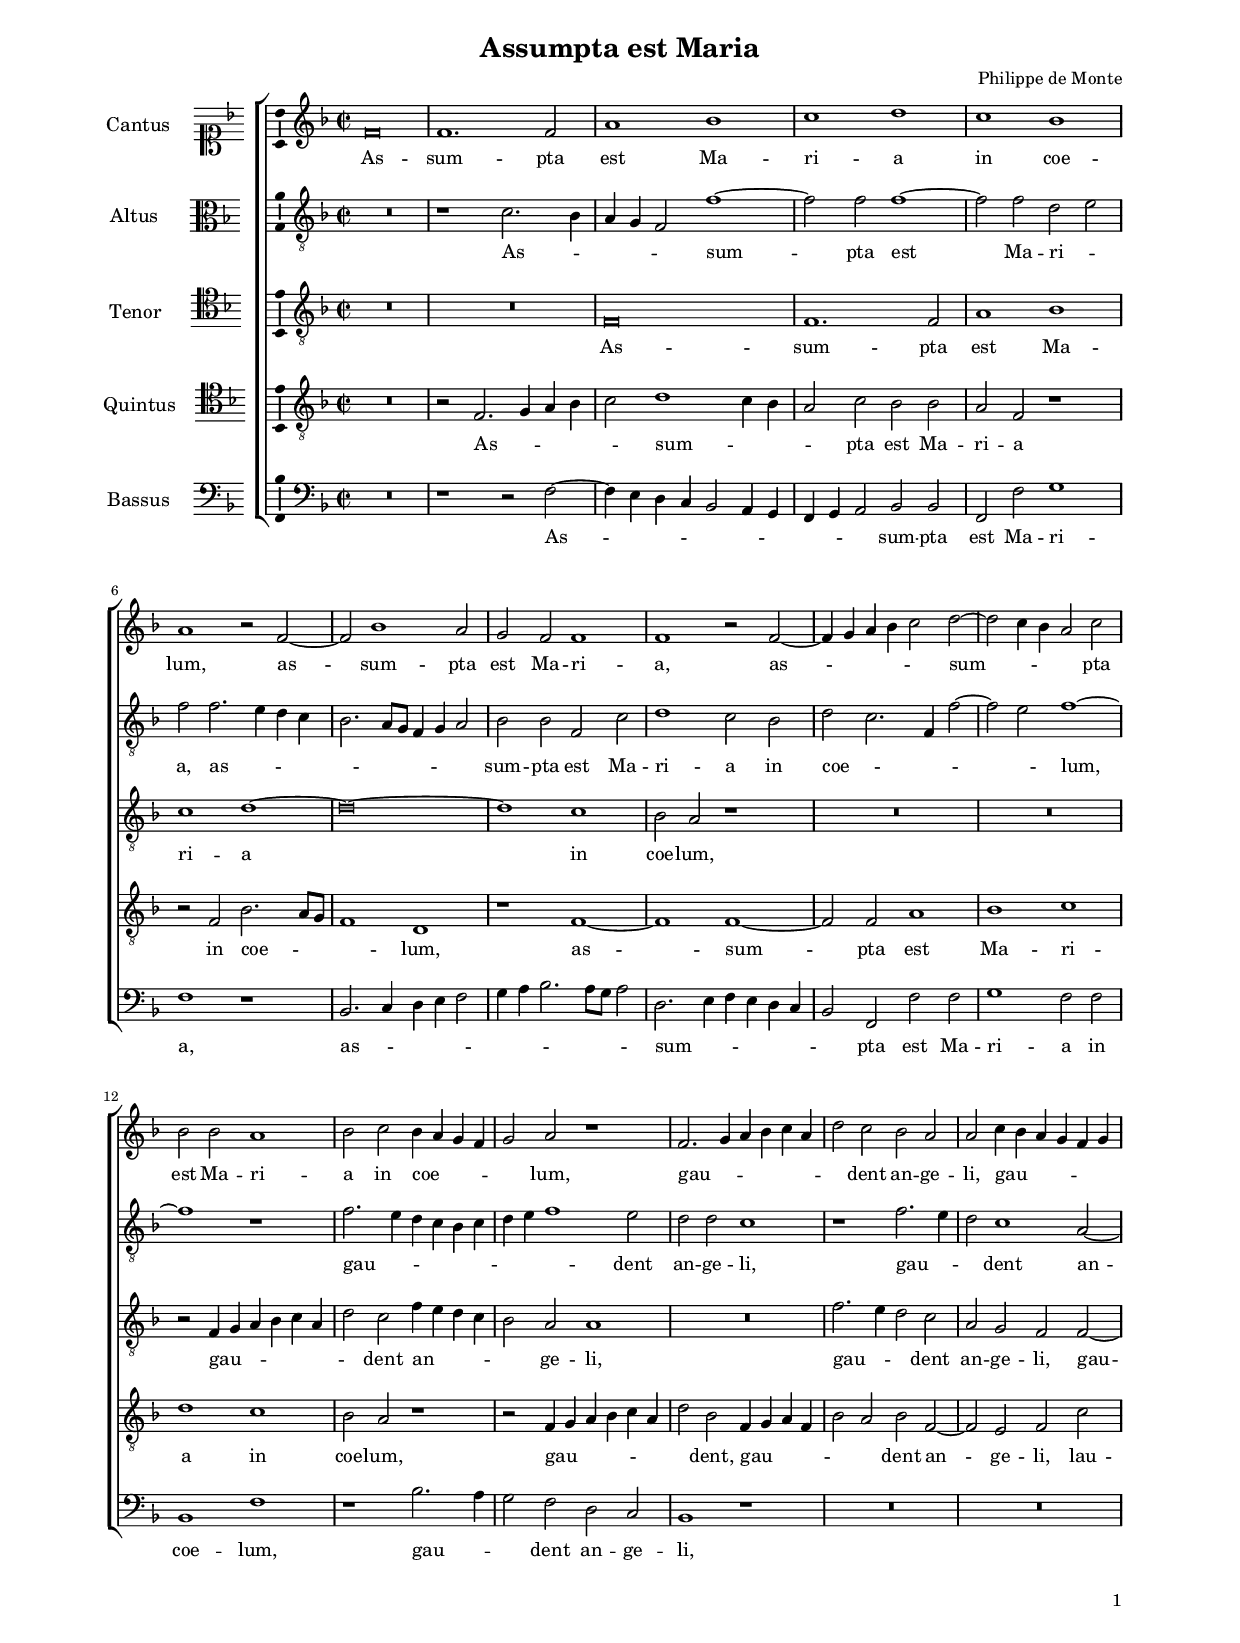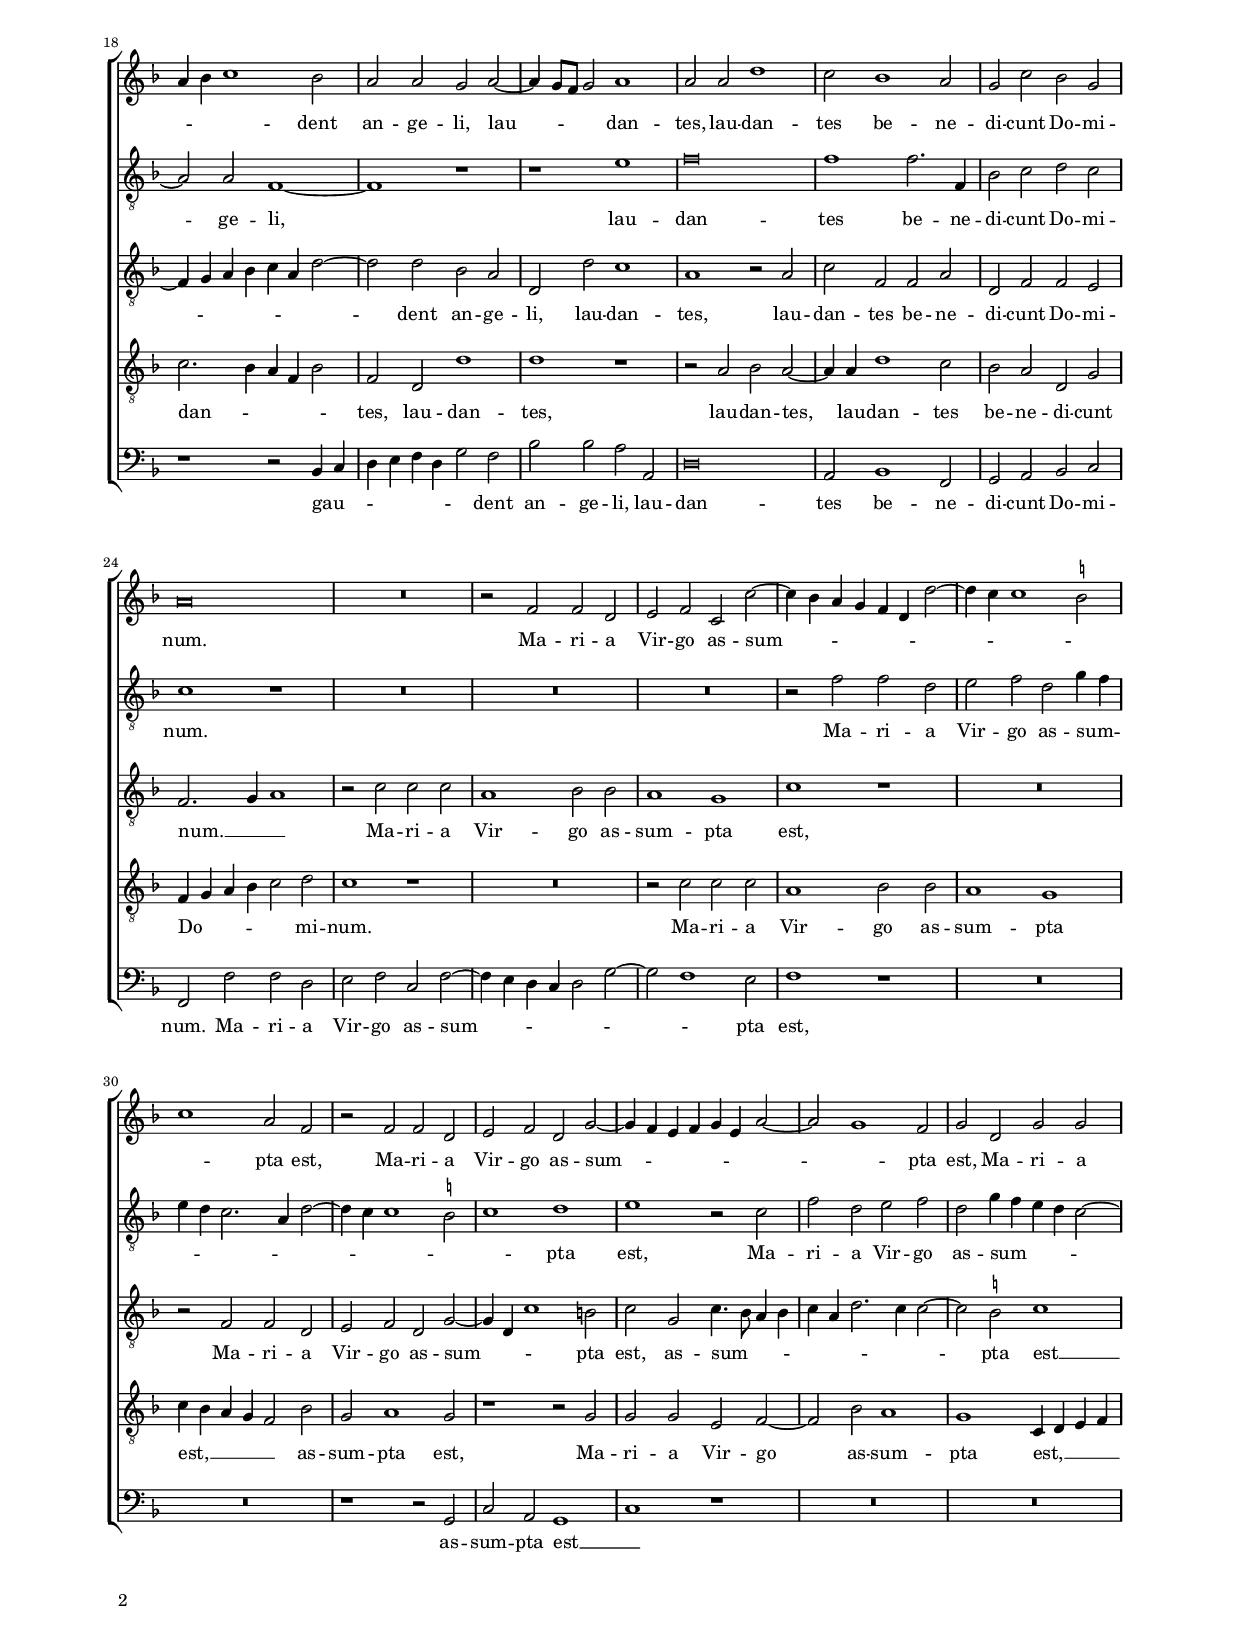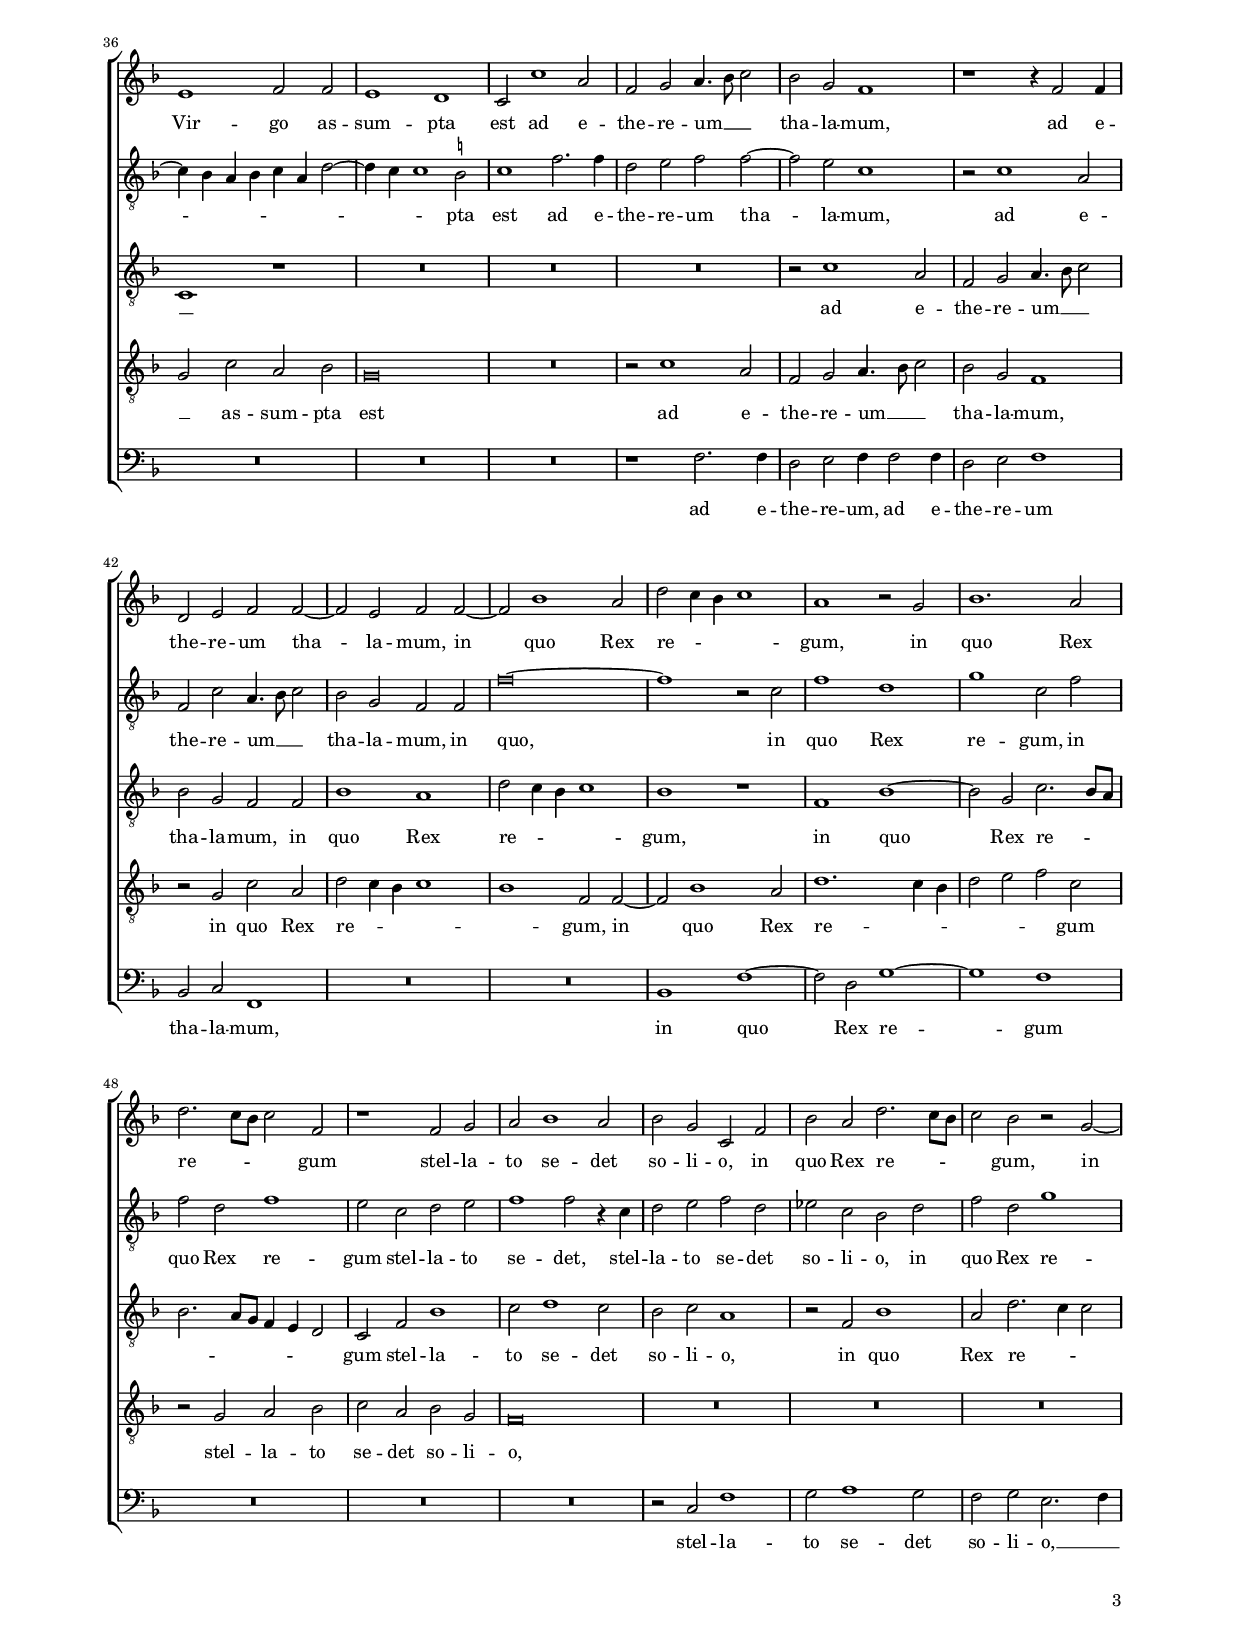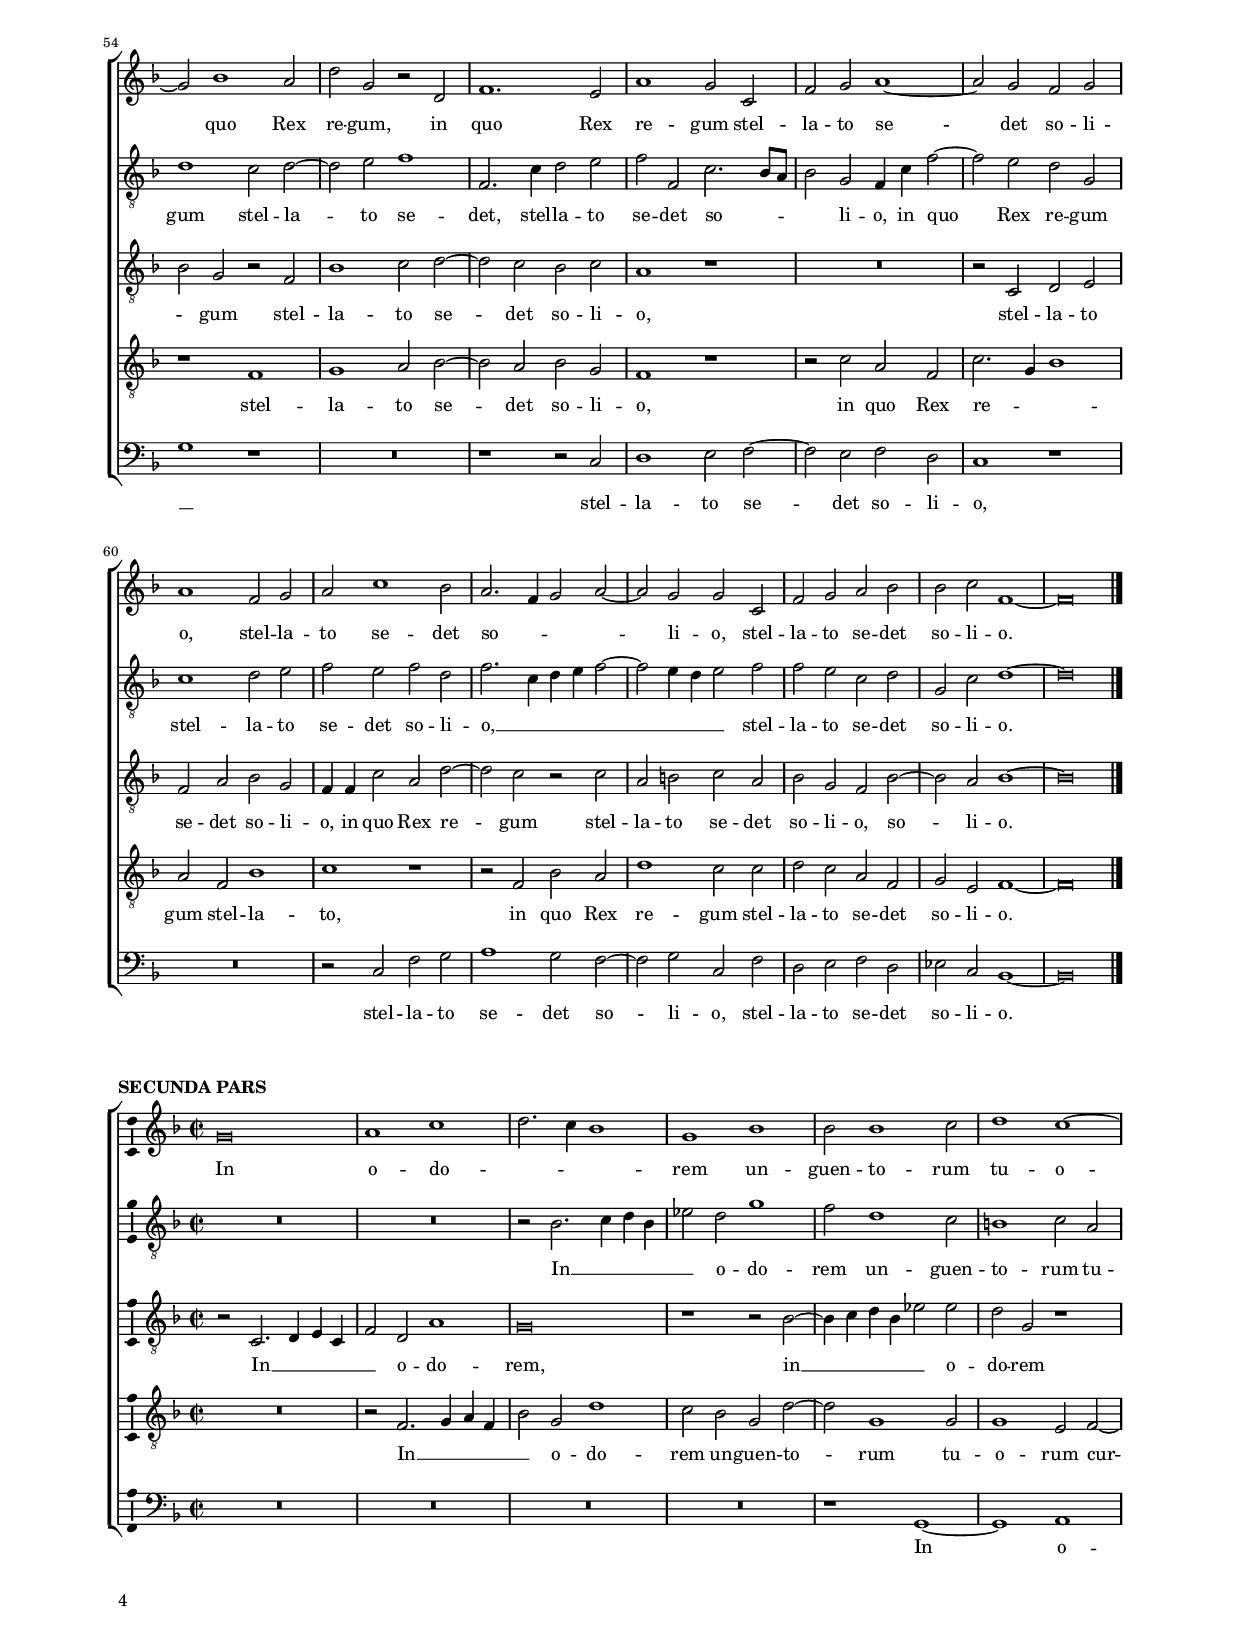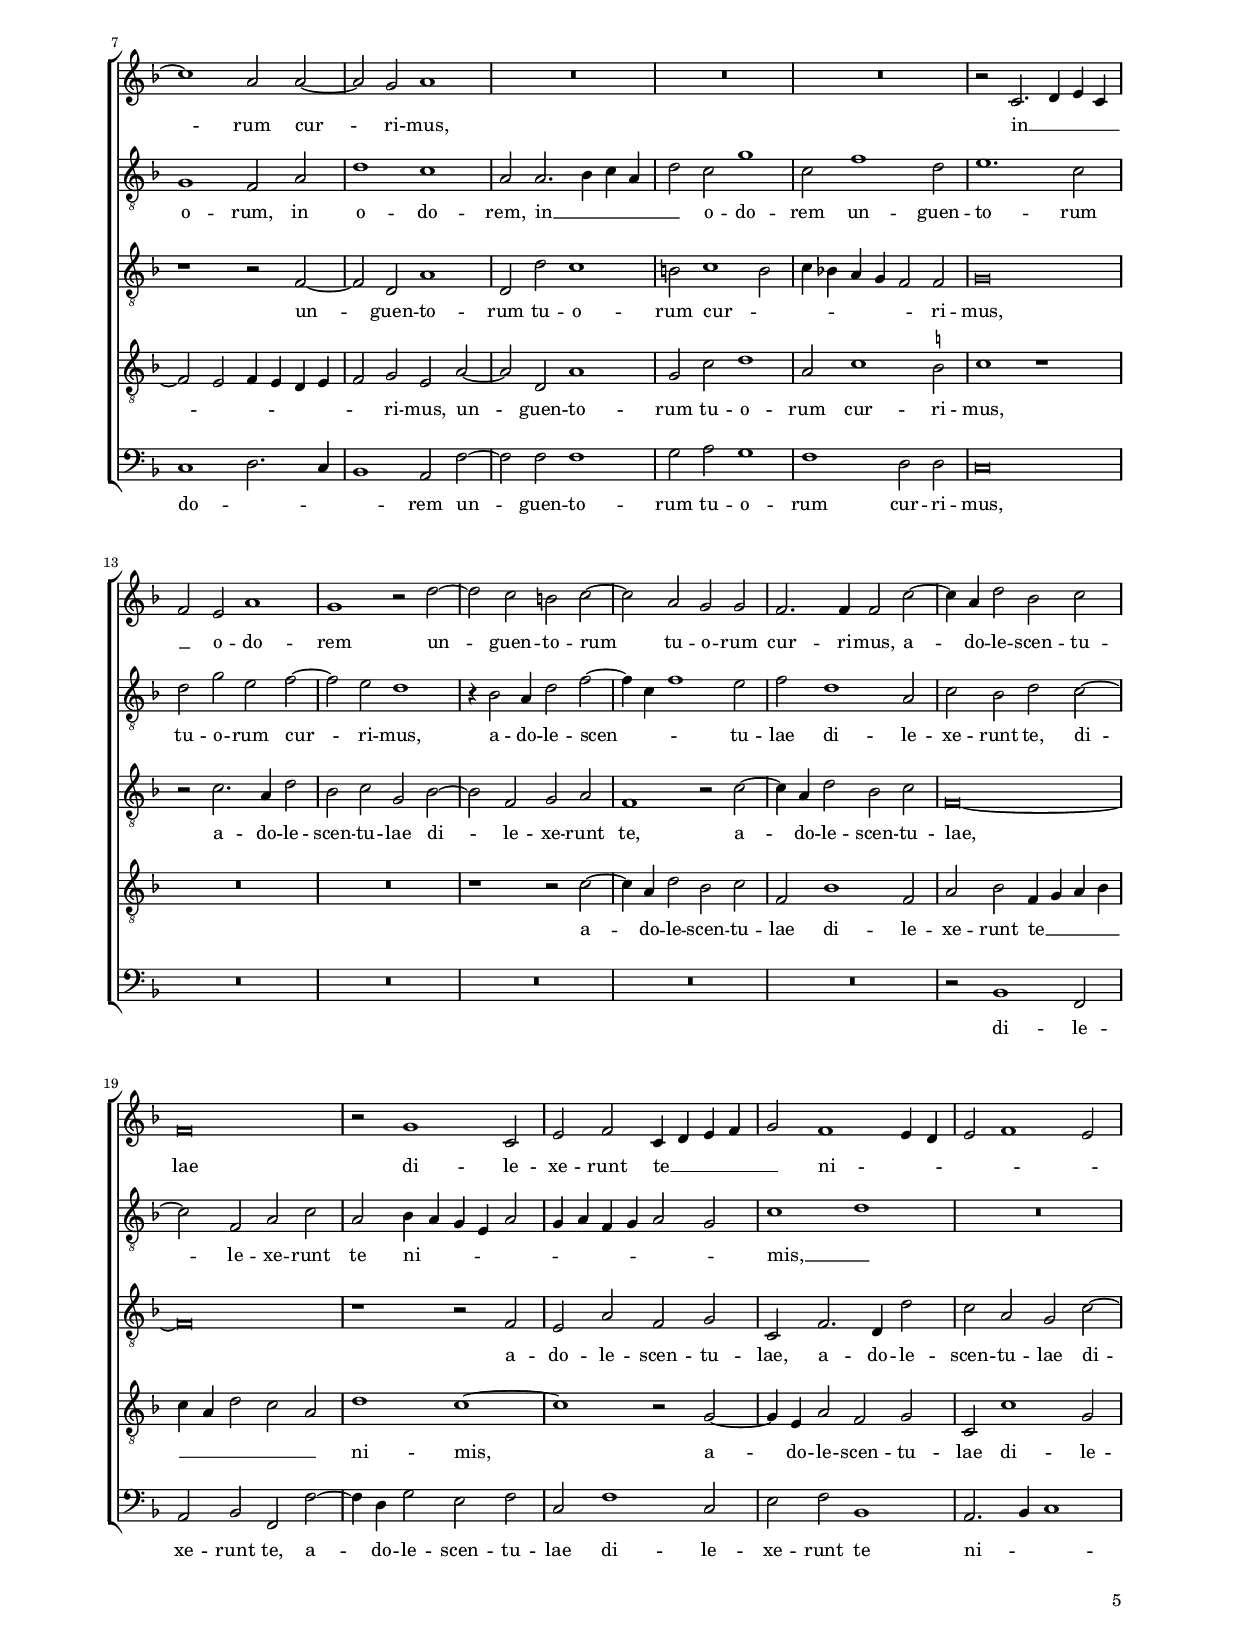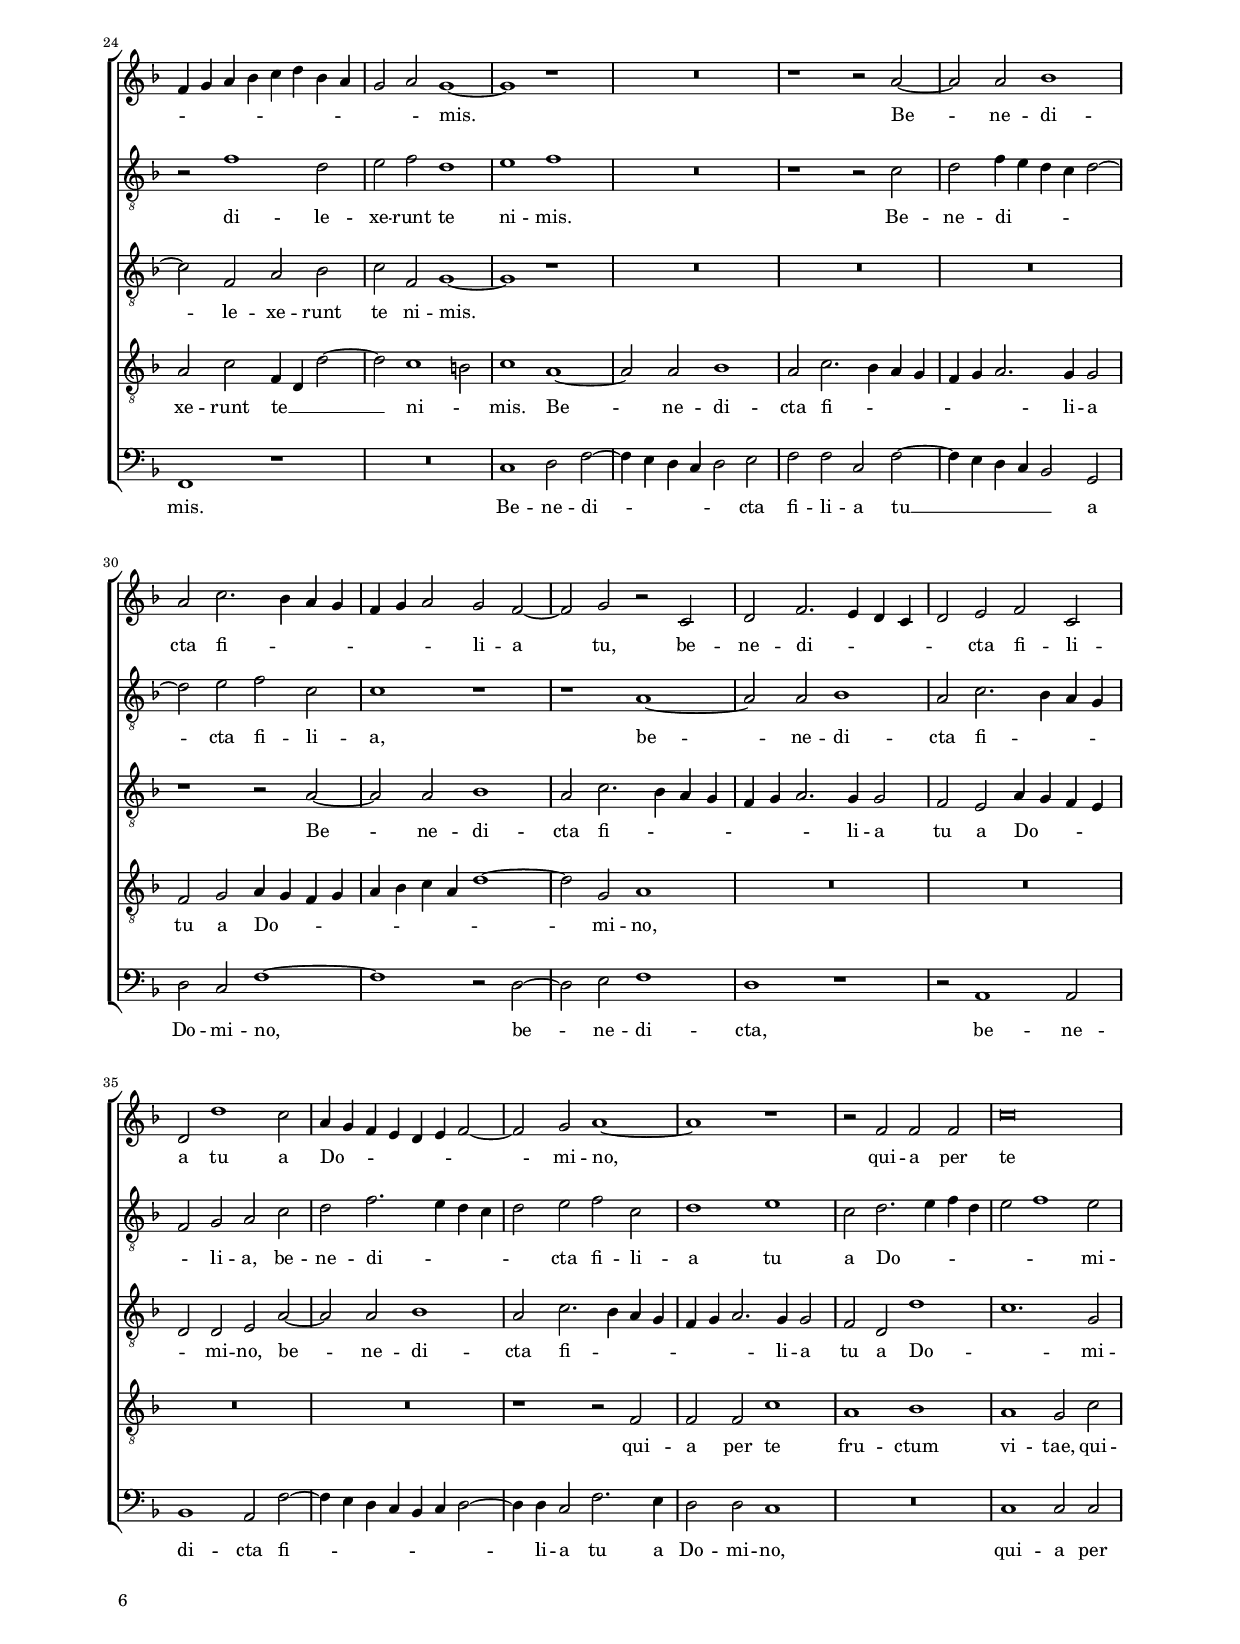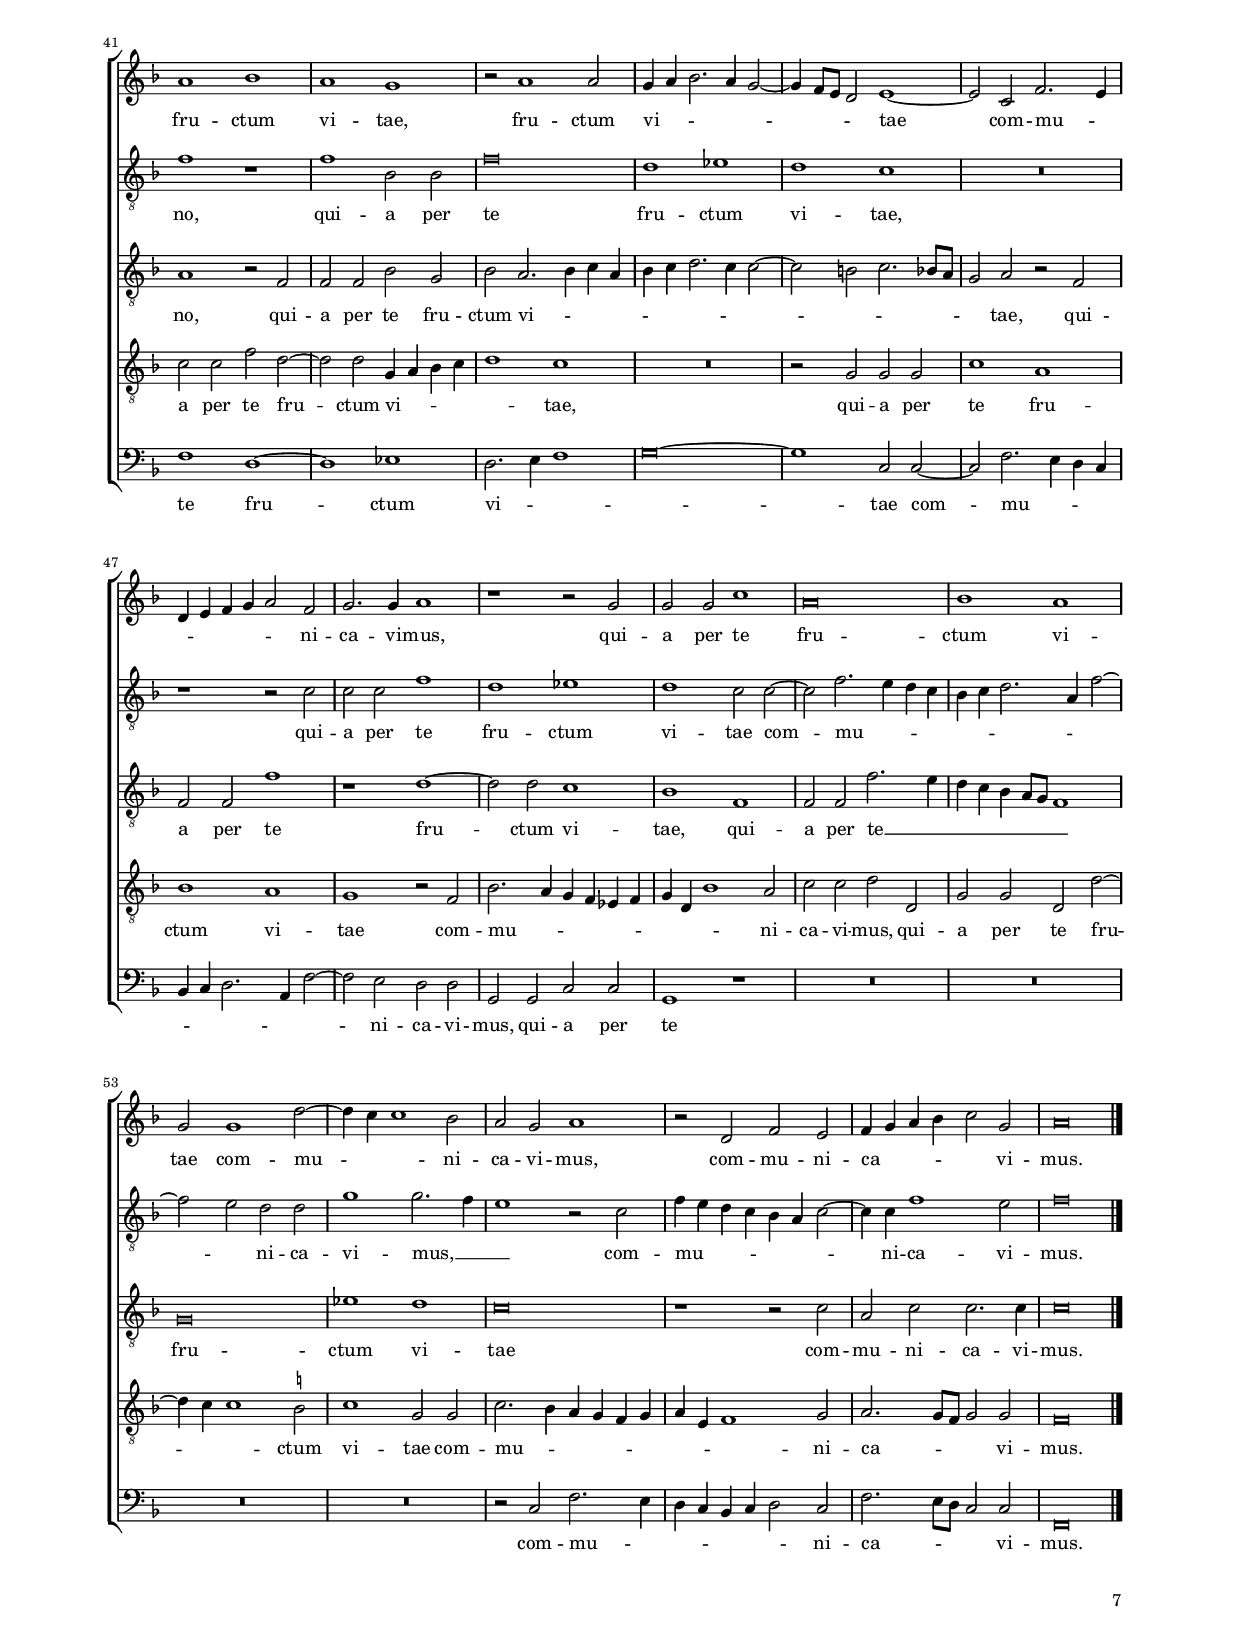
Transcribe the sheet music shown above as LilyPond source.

\header
{
  title="Assumpta est Maria"
  composer="Philippe de Monte"
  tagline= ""
}

\version "2.18.2"
\language deutsch
#(set-global-staff-size 15)
% #(set-default-paper-size "letter")
#(ly:set-option 'point-and-click #f)

	
	ficta = { \once \set suggestAccidentals = ##t }
	
	forget = #(define-music-function (parser location music) (ly:music?) #{
		\accidentalStyle forget
		$music
		\accidentalStyle default
		#})
	
	m = \melisma
	me = \melismaEnd


\paper
	{
	top-margin = 1.8 \cm
	bottom-margin = 1.2 \cm
	left-margin = 2 \cm
	right-margin = 2 \cm
	ragged-bottom = ##f
	ragged-last-bottom = ##f
	print-page-number = ##f
	score-system-spacing = #'((basic-distance . 16) (minimum-distance . 14) (padding . 5) (strechability . 150))
	system-system-spacing = #'((basic-distance . 16) (minimum-distance . 14) (padding . 5) (strechability . 150))
        oddFooterMarkup=\markup   \fill-line { "" \fromproperty #'page:page-number-string }
        evenFooterMarkup=\markup  \fill-line { \fromproperty #'page:page-number-string "" }
        last-bottom-spacing = #'((basic-distance . 12) (minimum-distance . 7) (padding . 4))
	systems-per-page = 3
	page-count = 7
%	min-systems-per-page = 3
	}

global = {
	\key f \major
	\time 2/2 \set Score.measureLength = #(ly:make-moment 2/1)
    \set Score.tempoHideNote = ##t
    \tempo 2 = 90
    \skip 1*2*66 \bar "|."   
	}
	

incipitcantus = \markup { \score {
	{
	\set Staff.instrumentName = \markup { \fontsize #1 "Cantus" }
	\key f \major
	\clef soprano
	s4 \bar ""
	}
	\layout  {
	raggedright = ##t
	indent = 1.8 \cm
	line-width = 2.5 \cm
	\context { \Staff \remove Time_signature_engraver }
	\override Staff.Clef.Y-extent = #'(0 . 0)
	}} \hspace #1 }
      
      
incipitaltus = \markup { \score {
	{
	\set Staff.instrumentName = \markup { \fontsize #1 "Altus" }
	\key f \major
	\clef alto
	s4 \bar ""
	}
	\layout  {
	raggedright = ##t
	indent = 1.8 \cm
	line-width = 2.5 \cm
	\context { \Staff \remove Time_signature_engraver }
	\override Staff.Clef.Y-extent = #'(0 . 0)
	}} \hspace #1 }


incipittenor = \markup { \score {
	{
	\set Staff.instrumentName = \markup { \fontsize #1 "Tenor" }
	\key f \major
	\clef tenor
	s4 \bar ""
	}
	\layout  {
	raggedright = ##t
	indent = 1.8 \cm
	line-width = 2.5 \cm
	\context { \Staff \remove Time_signature_engraver }
	\override Staff.Clef.Y-extent = #'(0 . 0)
	}} \hspace #1 }
      
      
incipitquintus = \markup { \score {
	{
	\set Staff.instrumentName = \markup { \fontsize #1 "Quintus" }
	\key f \major
	\clef tenor
	s4 \bar ""
	}
	\layout  {
	raggedright = ##t
	indent = 1.8 \cm
	line-width = 2.5 \cm
	\context { \Staff \remove Time_signature_engraver }
	\override Staff.Clef.Y-extent = #'(0 . 0)
	}} \hspace #1 }
      
      
incipitbassus = \markup { \score {
	{
	\set Staff.instrumentName = \markup { \fontsize #1 "Bassus" }
	\key f \major
	\clef bass
	s4 \bar ""
	}
	\layout  {
	raggedright = ##t
	indent = 1.8 \cm
	line-width = 2.5 \cm
	\context { \Staff \remove Time_signature_engraver }
	\override Staff.Clef.Y-extent = #'(0 . 0)
	}} \hspace #1 }


cantus =  \relative c''
	{
	f,\breve
	f1. f2
	a1 b
	c1 d
%5
	c1 b |
	a1 r2 f~
	f2 b1 a2
	g2 f f1
	f1 r2 f~
%10
	f4 g a b c2 d~ |
	d2 c4 b a2 c
	b2 b a1
	b2 c b4 a g f
	g2 a r1
%15
	f2. g4 a b c a |
	d2 c b a
	a2 c4 b a g f g
	a4 b c1 b2
	a2 a g a~
%20
	a4 g8 f g2 a1 |
	a2 a d1
	c2 b1 a2
	g2 c b g
	a\breve
%25
	R\breve |
	r2 f f d
	e2 f c c'~
	c4 b a g f d d'2~
	d4 c c1 \ficta h2
%30
	c1 a2 f |
	r2 f f d
	e2 f d g~
	g4 f e f g e a2~
	a2 g1 f2
%35
	g2 d g g |
	e1 f2 f
	e1 d
	c2 c'1 a2
	f2 g a4. b8 c2
%40
	b2 g f1 |
	r1 r4 f2 f4
	d2 e f f~
	f2 e f f~
	f2 b1 a2
%45
	d2 c4 b c1 |
	a1 r2 g
	b1. a2
	d2. c8 b c2 f,
	r1 f2 g
%50
	a b1 a2 |
    b g c,2 f
    b2 a d2. c8 b
    c2 b r2 g~
    g2 b1 a2
%55
	d2 g, r2 d
    f1. e2
    a1 g2 c,
    f2 g a1~ 
    a2 g2 f2 g
%60
	a1 f2 g |
    a2 c1 b2
    a2. f4 g2 a~
    a2 g g c,
    f2 g a2 b
%65
	b2 c f,1~
    f\breve |
	}


altus =  \relative c'
    {
	R\breve
	r1 c2. b4
	a4 g f2 f'1~
	f2 f f1~
%5
	f2 f d e |
	f2 f2. e4 d c
	b2. a8 g f4 g a2
	b2 b f c'
	d1 c2 b
%10
	d2 c2. f,4 f'2~ |
	f2 e f1~
	f1 r
	f2. e4 d c b c
	d4 e f1 e2
%15
	d2 d c1 |
	r1 f2. e4
	d2 c1 a2~
	a2 a f1~
	f1 r
%20
	r1 e' |
	f\breve
	f1 f2. f,4
	b2 c d c
	c1 r
%25
	R\breve |
	R\breve
	R\breve
	r2 f f d
	e2 f d g4 f
%30
	e4 d c2. a4 d2~ |
	d4 c c1 \ficta h2
	c1 d
	e1 r2 c
	f2 d e f
%35
	d2 g4 f e d c2~ |
	c4 b a b c a d2~
	d4 c c1 \ficta h2
	c1 f2. f4
	d2 e f f~
%40
	f2 e c1 |
	r2 c1 a2
	f2 c' a4. b8 c2
	b2 g f f
	f'\breve~
%45
	f1 r2 c |
	f1 d
	g1 c,2 f
	f2 d f1
	e2 c d e
%50
	f1 f2 r4 c |
	d2 e f d
	es2 c b d
	f2 d g1
	d1 c2 d~
%55
	d2 e f1 |
	f,2. c'4 d2 e
	f2 f, c'2. b8 a
	b2 g f4 c' f2~
	f2 e d g,
%60
	c1 d2 e |
	f2 e f d
	f2. c4 d e f2~
	f2 e4 d e2 f
	f2 e c d
%65
	g,2 c d1~
	d\breve |
	}


tenor =  \relative c'
	{
	R\breve
	R\breve
	f,\breve
	f1. f2
%5
	a1 b |
	c1 d~
	d\breve~
	d1 c
	b2 a r1
%10
	R\breve |
	R\breve
	r2 f4 g a b c a
	d2 c f4 e d c
	b2 a a1
%15
	R\breve |
	f'2. e4 d2 c
	a2 g f f~
	f4 g a b c a d2~
	d2 d b a
%20
	d,2 d' c1 |
	a1 r2 a
	c2 f, f a
	d,2 f f e
	f2. g4 a1
%25
	r2 c c c |
	a1 b2 b
	a1 g
	c1 r
	R\breve
%30
	r2 f, f d |
	e2 f d g~
	g4 d c'1 h2
	c2 g c4. b8 a4 b 
	c4 a d2. c4 c2~
%35
	c2 \ficta h c1 |
	c,1 r
	R\breve
	R\breve
	R\breve
%40
	r2 c'1 a2 |
	f2 g a4. b8 c2
	b2 g f f
	b1 a
	d2 c4 b c1
%45
	b1 r |
	f1 b~
	b2 g c2. b8 a
	b2. a8 g f4 e d2
	c2 f b1
%50
	c2 d1 c2 |
	b2 c a1
    r2 f b1
    a2 d2. c4 c2
    b2 g r f
%55
    b1 c2 d~ |
    d2 c b c
    a1 r    
	R\breve
	r2 c, d e
%60
	f2 a b g |
	f4 f c'2 a d~ |
	d2 c r c
	a2 h c a
	b g f b~
%65
	b2 a b1~
	b\breve |
	}


quintus  =  \relative c'
	{
	R\breve
	r2 f,2. g4 a b
	c2 d1 c4 b
	a2 c b b
%5
	a2 f r1 |
	r2 f b2. a8 g
	f1 d
	r1 f~
	f1 f~
%10
	f2 f a1 |
	b1 c
	d1 c
	b2 a r1
	r2 f4 g a b c a
%15
	d2 b f4 g a f |
	b2 a b f~
	f2 e f c'
	c2. b4 a f b2
	f2 d d'1
%20
	d1 r |
	r2 a b a~
	a4 a d1 c2
	b2 a d, g
	f4 g a b c2 d
%25
	c1 r |
	R\breve
	r2 c c c
	a1 b2 b
	a1 g
%30
	c4 b a g f2 b |
	g2 a1 g2
	r1 r2 g
	g2 g e f~
	f2 b a1
%35
	g1 c,4 d e f |
	g2 c a b
	g\breve
	R\breve
	r2 c1 a2
%40
	f2 g a4. b8 c2 |
	b2 g f1
	r2 g c a
	d2 c4 b c1
	b1 f2 f~
%45
	f2 b1 a2 |
	d1. c4 b
	d2 e f c
	r2 g a b
	c2 a b g
%50
	f\breve |
	R\breve
	R\breve
	R\breve
	r1 f
%55
	g1 a2 b~ |
	b2 a b g
	f1 r
	r2 c' a f
	c'2. g4 b1
%60
	a2 f b1 |
	c1 r
	r2 f, b a
	d1 c2 c
	d2 c a f
%65
	g2 e f1~ |
	f\breve |
	}


bassus  =  \relative c
	{
	R\breve
	r1 r2 f~
	f4 e d c b2 a4 g
	f4 g a2 b b
%5
	f2 f' g1 |
	f1 r
	b,2. c4 d e f2
	g4 a b2. a8 g a2
	d,2. e4 f e d c
%10
	b2 f f' f |
	g1 f2 f
	b,1 f'
	r1 b2. a4
	g2 f d c
%15
	b1 r |
	R\breve
	R\breve
	r1 r2 b4 c
	d4 e f d g2 f
%20
	b2 b a a, |
	d\breve
	a2 b1 f2
	g2 a b c
	f,2 f' f d
%25
	e2 f c f~ |
	f4 e d c d2 g~
	g2 f1 e2
	f1 r
	R\breve
%30
	R\breve |
	r1 r2 g,
	c2 a g1
	c1 r
	R\breve
%35
	R\breve |
	R\breve
	R\breve
	R\breve
	r1 f2. f4
%40
	d2 e f4 f2 f4 |
	d2 e f1
	b,2 c f,1
	R\breve
	R\breve
%45
	b1 f'~ |
	f2 d g1~
	g1 f
	R\breve
	R\breve
%50
	R\breve |
	r2 c f1
	g2 a1 g2
	f2 g e2. f4
	g1 r
%55
	R\breve |
	r1 r2 c,
	d1 e2 f~
	f2 e f d
	c1 r
%60
	R\breve |
	r2 c f g
	a1 g2 f~
	f2 g c, f
	d2 e f d
%65
	es2 c b1~ |
	b\breve |
	}


lyricscantus = \lyricmode {
	As -- sum -- pta est Ma -- ri -- a in coe -- lum,
    as -- sum -- pta est Ma -- ri -- a,
    as -- _ _ _ _ sum -- _ _ _ pta est Ma -- ri -- a in coe -- _ _ _ _ lum,
    gau -- _ _ _ _ _ _ dent an -- ge -- li,
    gau -- _ _ _ _ _ _ _ _ dent an -- ge -- li,
    lau -- _ _ _ dan -- tes,
    lau -- dan -- tes be -- ne -- di -- cunt Do -- mi -- num.
    Ma -- ri -- a Vir -- go as -- sum -- _ _ _ _ _ _ _ _ _ _ pta est,
    Ma -- ri -- a Vir -- go as -- sum -- _ _ _ _ _ _ _ pta est,
    Ma -- ri -- a Vir -- go as -- sum -- pta est
    ad e -- the -- re -- um __ _ _ tha -- la -- mum,
    ad e -- the -- re -- um tha -- la -- mum,
    in quo Rex re -- _ _ _ gum,
    in quo Rex re -- _ _ _ gum
    stel -- la -- to se -- det so -- li -- o,
    in quo Rex re -- _ _ _ gum,
    in quo Rex re -- gum,
    in quo Rex re -- gum
    stel -- la -- to se -- det so -- li -- o,
    stel -- la -- to se -- det so -- _ _ _ li -- o,
    stel -- la -- to se -- det so -- li -- o.
	}


lyricsaltus = \lyricmode {
	As -- _ _ _ _ sum -- pta est Ma -- ri -- _ a,
    as -- _ _ _ _ _ _ _ _ _ sum -- pta est Ma -- ri -- a in coe -- _ _ _ _ lum,
    gau -- _ _ _ _ _ _ _ _ dent an -- ge -- li,
    gau -- _ _ dent an -- ge -- li,
    lau -- dan -- tes be -- ne -- di -- cunt Do -- mi -- num.
    Ma -- ri -- a Vir -- go as -- sum -- _ _ _ _ _ _ _ _ _ _ pta est,
    Ma -- ri -- a Vir -- go as -- sum -- _ _ _ _ _ _ _ _ _ _ _ _ pta est
    ad e -- the -- re -- um tha -- la -- mum,
    ad e -- the -- re -- um __ _ _ tha -- la -- mum,
    in quo,
    in quo Rex re -- gum,
    in quo Rex re -- gum
    stel -- la -- to se -- det,
    stel -- la -- to se -- det so -- li -- o,
    in quo Rex re -- gum
    stel -- la -- to se -- det,
    stel -- la -- to se -- det so -- _ _ _ li -- o,
    in quo Rex re -- gum
    stel -- la -- to se -- det so -- li -- o, __ _ _ _ _ _ _ _
    stel -- la -- to se -- det so -- li -- o.
	}


lyricstenor = \lyricmode {
	As -- sum -- pta est Ma -- ri -- a in coe -- lum,
    gau -- _ _ _ _ _ _ dent an -- _ _ _ _ ge -- li,
    gau -- _ _ dent an -- ge -- li,
    gau -- _ _ _ _ _ _ dent an -- ge -- li,
    lau -- dan -- tes,
    lau -- dan -- tes be -- ne -- di -- cunt Do -- mi -- num. __ _ _
    Ma -- ri -- a Vir -- go as -- sum -- pta est,
    Ma -- ri -- a Vir -- go as -- sum -- _ _ pta est,
    as -- sum -- _ _ _ _ _ _ _ _ pta est __ _
    ad e -- the -- re -- um __ _ _ tha -- la -- mum,
    in quo Rex re -- _ _ _ gum,
    in quo Rex re -- _ _ _ _ _ _ _ _ gum
    stel -- la -- to se -- det so -- li -- o,
    in quo Rex re -- _ _ _ gum
    stel -- la -- to se -- det so -- li -- o,
    stel -- la -- to se -- det so -- li -- o,
    in quo Rex re -- gum
    stel -- la -- to se -- det so -- li -- o,
    so -- li -- o.
	}


lyricsquintus = \lyricmode {
	As -- _ _ _ _ sum -- _ _ _ pta est Ma -- ri -- a in coe -- _ _ _ lum,
    as -- sum -- pta est Ma -- ri -- a in coe -- lum,
    gau -- _ _ _ _ _ _ dent,
    gau -- _ _ _ _ _ dent an -- ge -- li,
    lau -- dan -- _ _ _ _ tes,
    lau -- dan -- tes,
    lau -- dan -- tes,
    lau -- dan -- tes be -- ne -- di -- cunt Do -- _ _ _ _ mi -- num.
    Ma -- ri -- a Vir -- go as -- sum -- pta est, __ _ _ _ _
    as -- sum -- pta est,
    Ma -- ri -- a Vir -- go as -- sum -- pta est, __ _ _ _ _
    as -- sum -- pta est
    ad e -- the -- re -- um __ _ _ tha -- la -- mum,
    in quo Rex re -- _ _ _ _ gum,
    in quo Rex re -- _ _ _ _ _ gum
    stel -- la -- to se -- det so -- li -- o,
    stel -- la -- to se -- det so -- li -- o,
    in quo Rex re -- _ _ gum
    stel -- la -- to,
    in quo Rex re -- gum
    stel -- la -- to se -- det so -- li -- o.
	}


lyricsbassus = \lyricmode {
	As -- _ _ _ _ _ _ _ _ _ sum -- pta est Ma -- ri -- a,
    as -- _ _ _ _ _ _ _ _ _ _ sum -- _ _ _ _ _ _ pta est Ma -- ri -- a in coe -- lum,
    gau -- _ _ dent an -- ge -- li,
    gau -- _ _ _ _ _ _ dent an -- ge -- li,
    lau -- dan -- tes be -- ne -- di -- cunt Do -- mi -- num.
    Ma -- ri -- a Vir -- go as -- sum -- _ _ _ _ _ _ pta est,
    as -- sum -- pta est __ _
    ad e -- the -- re -- um,
    ad e -- the -- re -- um tha -- la -- mum,
    in quo Rex re -- gum
    stel -- la -- to se -- det so -- li -- o, __ _ _
    stel -- la -- to se -- det so -- li -- o,
    stel -- la -- to se -- det so -- li -- o,
    stel -- la -- to se -- det so -- li -- o.
	}


\score
{  
	% \transpose {
	\new ChoirStaff \with { \override StaffGrouper.staff-staff-spacing.basic-distance = #12 }
	<<

	\new Staff << \global
	\new Voice="v1" {
		\set Staff.instrumentName=\incipitcantus
		\set Staff.midiInstrument = "reed organ"
		\clef violin
		\cantus }
	\new Lyrics \lyricsto "v1" {\lyricscantus }
	>>


	\new Staff << \global
	\new Voice="v2" {
		\set Staff.instrumentName=\incipitaltus
		\set Staff.midiInstrument = "reed organ"
                \clef "G_8"
		\altus}
	\new Lyrics \lyricsto "v2" {\lyricsaltus }
	>>


	\new Staff << \global
	\new Voice="v3" {
		\set Staff.instrumentName=\incipittenor
		\set Staff.midiInstrument = "reed organ"
        \clef "G_8"
		\tenor }
	\new Lyrics \lyricsto "v3" {\lyricstenor }
	>>


	\new Staff << \global
	\new Voice="v5" {
		\set Staff.instrumentName=\incipitquintus
		\set Staff.midiInstrument = "reed organ"
        \clef "G_8"
		\quintus}
	\new Lyrics \lyricsto "v5" {\lyricsquintus }
	>>


	\new Staff << \global
	\new Voice="v4" {
		\set Staff.instrumentName=\incipitbassus
		\set Staff.midiInstrument = "reed organ"
		\clef bass
		\bassus }
	\new Lyrics \lyricsto "v4" {\lyricsbassus}
	>>

	>>
	% } % transpose

	\layout
	{
	indent = 2.5 \cm
	\context { \Staff \override TimeSignature.break-visibility = #end-of-line-invisible }
	\context { \Lyrics \override VerticalAxisGroup.nonstaff-relatedstaff-spacing.padding = #1.4 }
%	\context { \Lyrics \override LyricText.font-size = #1 }
	\context { \Staff \consists "Ambitus_engraver" }
	\context { \Score \override BarNumber.padding = #2 }
	\context { \Voice \override NoteHead.style = #'baroque }
	}


\midi
	{
	}

}

%%%%%%%%%%%%%%%%%%%%  SECUNDA PARS %%%%%%%%%%%%%%%%%%%%


global = {
	\key f \major
	\time 2/2 \set Score.measureLength = #(ly:make-moment 2/1)
        \set Score.tempoHideNote = ##t
        \tempo 2 = 90
        \skip 1*2*58 \bar "|."
	}


cantus =  \relative c''
	{
    g\breve
	a1 c
	d2. c4 b1
	g1 b
%5
	b2 b1 c2 |
	d1 c~
	c1 a2 a~
	a2 g a1
	R\breve
%10
	R\breve |
	R\breve
	r2 c,2. d4 e c
	f2 e a1
	g1 r2 d'~
%15
	d2 c h c~ |
	c2 a g g
	f2. f4 f2 c'2~
	c4 a d2 b c
	f,\breve
%20
	r2 g1 c,2 |
	e2 f c4 d e f
	g2 f1 e4 d
	e2 f1 e2
	f4 g a b c d b a
%25
	g2 a g1~ |
	g1 r
	R\breve
	r1 r2 a~
	a2 a b1
%30
	a2 c2. b4 a g |
	f4 g a2 g f~
	f2 g r c,
	d2 f2. e4 d c
	d2 e f c
%35
	d2 d'1 c2 |
	a4 g f e d e f2~
	f2 g a1~
	a1 r
	r2 f f f
%40
	c'\breve |
	a1 b
	a1 g
	r2 a1 a2
	g4 a b2. a4 g2~
%45
	g4 f8 e d2 e1~ |
	e2 c f2. e4
	d4 e f g a2 f
	g2. g4 a1
	r1 r2 g
%50
	g2 g c1 |
	a\breve
	b1 a
	g2 g1 d'2~
	d4 c c1 b2
%55
	a2 g a1 |
	r2 d, f e
	f4 g a b c2 g
	a\breve |
	}


altus =  \relative c'
    {
	R\breve
	R\breve
	r2 b2. c4 d b
	es2 d g1
%5
	f2 d1 c2 |
	h1 c2 a
	g1 f2 a
	d1 c
	a2 a2. b4 c a
%10
	d2 c g'1 |
	c,2 f1 d2
	e1. c2
	d2 g e f~
	f2 e d1
%15
	r4 b2 a4 d2 f~ |
	f4 c f1 e2
	f2 d1 a2
	c2 b d c~
	c2 f, a c
%20
	a2 b4 a g e a2 |
	g4 a f g a2 g
	c1 d
	R\breve
	r2 f1 d2
%25
	e2 f d1 |
	e1 f
	R\breve
	r1 r2 c
	d2 f4 e d c d2~
%30
	d2 e f c |
	c1 r
	r1 a~
	a2 a b1
	a2 c2. b4 a g
%35
	f2 g a c |
	d2 f2. e4 d c
	d2 e f c
	d1 e
	c2 d2. e4 f d
%40
	e2 f1 e2 |
	f1 r
	f1 b,2 b
	f'\breve
	d1 es
%45
	d1 c |
	R\breve
	r1 r2 c
	c2 c f1
	d1 es
%50
	d1 c2 c~ |
	c2 f2. e4 d c
	b4 c d2. a4 f'2~
	f2 e d d
	g1 g2. f4
%55
	e1 r2 c |
	f4 e d c b a c2~
	c4 c f1 e2
	f\breve |
	}


tenor =  \relative c'
	{
	r2 c,2. d4 e c
	f2 d a'1
	g\breve
	r1 r2 b~
%5
	b4 c d b es2 es |
	d2 g, r1
	r1 r2 f~
	f2 d a'1
	d,2 d' c1
%10
	h2 c1 h2 |
	c4 b! a g f2 f
	g\breve
	r2 c2. a4 d2
	b2 c g b~
%15
	b2 f g a |
	f1 r2 c'~
	c4 a d2 b c
	f,\breve~
	f\breve
%20
	r1 r2 f |
	e2 a f g
	c,2 f2. d4 d'2
	c2 a g c~
	c2 f, a b
%25
	c2 f, g1~ |
	g1 r
	R\breve
	R\breve
	R\breve
%30
	r1 r2 a~ |
	a2 a b1
	a2 c2. b4 a g
	f4 g a2. g4 g2
	f2 e a4 g f e
%35
	d2 d e a~ |
	a2 a b1
	a2 c2. b4 a g
	f4 g a2. g4 g2
	f2 d d'1
%40
	c1. g2 |
	a1 r2 f
	f2 f b g
	b2 a2. b4 c a
	b4 c d2. c4 c2~
%45
	c2 h c2. b8 a |
	g2 a r f
	f2 f f'1
	r1 d~
	d2 d c1
%50
	b1 f |
	f2 f f'2. e4
	d4 c b a8 g f1
	g\breve
	es'1 d
%55
	c\breve |
	r1 r2 c
	a2 c c2. c4
	c\breve |
	}


quintus  =  \relative c'
	{
	R\breve
	r2 f,2. g4 a f
	b2 g d'1
	c2 b g d'~
%5
	d2 g,1 g2 |
	g1 e2 f~
	f2 e f4 e d e
	f2 g e a~
	a2 d, a'1
%10
	g2 c d1 |
	a2 c1 \ficta h2
	c1 r
	R\breve
	R\breve
%15
	r1 r2 c~ |
	c4 a d2 b c
	f,2 b1 f2
	a2 b f4 g a b
	c4 a d2 c a
%20
	d1 c~ |
	c1 r2 g~
	g4 e a2 f g
	c,2 c'1 g2
	a2 c f,4 d d'2~
%25
	d2 c1 h2 |
	c1 a~
	a2 a b1
	a2 c2. b4 a g
	f4 g a2. g4 g2
%30
	f2 g a4 g f g |
	a4 b c a d1~
	d2 g, a1
	R\breve
	R\breve
%35
	R\breve |
	R\breve
	r1 r2 f
	f2 f c'1
	a1 b
%40
	a1 g2 c |
	c2 c f d~
	d2 d g,4 a b c
	d1 c
	R\breve
%45
	r2 g g g |
	c1 a
	b1 a
	g1 r2 f
	b2. a4 g f es f
%50
	g4 d b'1 a2 |
	c2 c d d,
	g2 g d d'~
	d4 c c1 \ficta h2
	c1 g2 g
%55
	c2. b4 a g f g |
	a4 e f1 g2
	a2. g8 f g2 g
	f\breve |
	}


bassus  =  \relative c
	{
	R\breve
	R\breve
	R\breve
	R\breve
%5
	r1 g~ |
	g1 a
	c1 d2. c4
	b1 a2 f'~
	f2 f f1
%10
	g2 a g1 |
	f1 d2 d
	c\breve
	R\breve
	R\breve
%15
	R\breve |
	R\breve
	R\breve
	r2 b1 f2
	a2 b f f'~
%20
	f4 d g2 e f |
	c2 f1 c2
	e2 f b,1
	a2. b4 c1
	f,1 r
%25
	R\breve |
	c'1 d2 f~
	f4 e d c d2 e
	f2 f c f~
	f4 e d c b2 g
%30
	d'2 c f1~ |
	f1 r2 d~
	d2 e f1
	d1 r
	r2 a1 a2
%35
	b1 a2 f'~ |
	f4 e d c b c d2~
	d4 d c2 f2. e4
	d2 d c1
	R\breve
%40
	c1 c2 c |
	f1 d~
	d1 es
	d2. e4 f1
	g\breve~
%45
	g1 c,2 c~ |
	c2 f2. e4 d c
	b4 c d2. a4 f'2~
	f2 e d d
	g,2 g c c
%50
	g1 r |
	R\breve
	R\breve
	R\breve
	R\breve
%55
	r2 c f2. e4 |
	d4 c b c d2 c
	f2. e8 d c2 c
	f,\breve |
	}


lyricscantus = \lyricmode {
	In o -- do -- _ _ _ rem un -- guen -- to -- rum tu -- o -- rum cur -- ri -- mus,
    in __ _ _ _ _ o -- do -- rem un -- guen -- to -- rum tu -- o -- rum cur -- ri -- mus,
    a -- do -- le -- scen -- tu -- lae di -- le -- xe -- runt te __ _ _ _ _ ni -- _ _ _ _ _ _ _ _ _ _ _ _ _ _ _ mis.
    Be -- ne -- di -- cta fi -- _ _ _ _ _ _ li -- a tu,
    be -- ne -- di -- _ _ _ _ cta fi -- li -- a tu a Do -- _ _ _ _ _ _ mi -- no,
    qui -- a per te fru -- ctum vi -- tae,
    fru -- ctum vi -- _ _ _ _ _ _ _ tae
    com -- mu -- _ _ _ _ _ _ ni -- ca -- vi -- mus,
    qui -- a per te fru -- ctum vi -- tae
    com -- mu -- _ _ ni -- ca -- vi -- mus,
    com -- mu -- ni -- ca -- _ _ _ _ vi -- mus.
	}


lyricsaltus = \lyricmode {
	In __ _ _ _ _ o -- do -- rem un -- guen -- to -- rum tu -- o -- rum,
    in o -- do -- rem,
    in __ _ _ _ _ o -- do -- rem un -- guen -- to -- rum tu -- o -- rum cur -- ri -- mus,
    a -- do -- le -- scen -- _ _ tu -- lae di -- le -- xe -- runt te,
    di -- le -- xe -- runt te ni -- _ _ _ _ _ _ _ _ _ _ mis, __ _
    di -- le -- xe -- runt te ni -- mis.
    Be -- ne -- di -- _ _ _ _ cta fi -- li -- a,
    be -- ne -- di -- cta fi -- _ _ _ _ li -- a,
    be -- ne -- di -- _ _ _ _ cta fi -- li -- a tu a Do -- _ _ _ _ _ mi -- no,
    qui -- a per te fru -- ctum vi -- tae,
    qui -- a per te fru -- ctum vi -- tae
    com -- mu -- _ _ _ _ _ _ _ _ _ ni -- ca -- vi -- mus, __ _ _
    com -- mu -- _ _ _ _ _ _ ni -- ca -- vi -- mus.
	}


lyricstenor = \lyricmode {
	In __ _ _ _ _ o -- do -- rem,
    in __ _ _ _ _ o -- do -- rem un -- guen -- to -- rum tu -- o -- rum cur -- _ _ _ _ _ _ ri -- mus,
    a -- do -- le -- scen -- tu -- lae di -- le -- xe -- runt te,
    a -- do -- le -- scen -- tu -- lae,
    a -- do -- le -- scen -- tu -- lae,
    a -- do -- le -- scen -- tu -- lae di -- le -- xe -- runt te ni -- mis.
    Be -- ne -- di -- cta fi -- _ _ _ _ _ _ li -- a tu a Do -- _ _ _ _ mi -- no,
    be -- ne -- di -- cta fi -- _ _ _ _ _ _ li -- a tu a Do -- _ mi -- no,
    qui -- a per te fru -- ctum vi -- _ _ _ _ _ _ _ _ _ _ _ _ _ tae,
    qui -- a per te fru -- ctum vi -- tae,
    qui -- a per te __ _ _ _ _ _ _ _ fru -- ctum vi -- tae
    com -- mu -- ni -- ca -- vi -- mus.
	}


lyricsquintus = \lyricmode {
	In __ _ _ _ _ o -- do -- rem un -- guen -- to -- rum tu -- o -- rum cur -- _ _ _ _ _ _ ri -- mus,
    un -- guen -- to -- rum tu -- o -- rum cur -- ri -- mus,
    a -- do -- le -- scen -- tu -- lae di -- le -- xe -- runt te __ _ _ _ _ _ _ _ _ ni -- mis,
    a -- do -- le -- scen -- tu -- lae di -- le -- xe -- runt te __ _ _ ni -- _ mis.
    Be -- ne -- di -- cta fi -- _ _ _ _ _ _ li -- a tu a Do -- _ _ _ _ _ _ _ _ mi -- no,
    qui -- a per te fru -- ctum vi -- tae,
    qui -- a per te fru -- ctum vi -- _ _ _ _ tae,
    qui -- a per te fru -- ctum vi -- tae
    com -- mu -- _ _ _ _ _ _ _ _ ni -- ca -- vi -- mus,
    qui -- a per te fru -- _ _ ctum vi -- tae
    com -- mu -- _ _ _ _ _ _ _ _ ni -- ca -- _ _ _ vi -- mus.
	}


lyricsbassus = \lyricmode {
	In o -- do -- _ _ _ rem un -- guen -- to -- rum tu -- o -- rum cur -- ri -- mus,
    di -- le -- xe -- runt te,
    a -- do -- le -- scen -- tu -- lae di -- le -- xe -- runt te ni -- _ _ mis.
    Be -- ne -- di -- _ _ _ _ cta fi -- li -- a tu __ _ _ _ _ a Do -- mi -- no,
    be -- ne -- di -- cta,
    be -- ne -- di -- cta fi -- _ _ _ _ _ _ li -- a tu a Do -- mi -- no,
    qui -- a per te fru -- ctum vi -- _ _ _ tae
    com -- mu -- _ _ _ _ _ _ _ _ ni -- ca -- vi -- mus,
    qui -- a per te
    com -- mu -- _ _ _ _ _ _ ni -- ca -- _ _ _ vi -- mus.
	}


\score
	{  
	% \transpose {
	\new ChoirStaff \with { \override StaffGrouper.staff-staff-spacing.basic-distance = #12 }
	<<

	\new Staff <<\global
	\new Voice="v1" {
	  %\set Staff.instrumentName=Cantus
		\set Staff.midiInstrument = "reed organ"
		\clef violin
		\cantus }
	\new Lyrics \lyricsto "v1" {\lyricscantus }
	>>


	\new Staff << \global
	\new Voice="v2" {
	  %\set Staff.instrumentName=Altus
		\set Staff.midiInstrument = "reed organ"
		\clef "G_8"
		\altus}
	\new Lyrics \lyricsto "v2" {\lyricsaltus }
	>>


	\new Staff <<\global
	\new Voice="v3" {
	  %\set Staff.instrumentName=Tenor
		\set Staff.midiInstrument = "reed organ"
		\clef "G_8"
		\tenor }
	\new Lyrics \lyricsto "v3" {\lyricstenor }
	>>


	\new Staff << \global
	\new Voice="v5" {
	  %\set Staff.instrumentName=Quintus
		\set Staff.midiInstrument = "reed organ"
		\clef "G_8"
		\quintus}
	\new Lyrics \lyricsto "v5" {\lyricsquintus }
	>>


	\new Staff <<\global
	\new Voice="v4" {
	  %\set Staff.instrumentName=Bassus
		\set Staff.midiInstrument = "reed organ"
		\clef bass
		\bassus }
	\new Lyrics \lyricsto "v4" {\lyricsbassus}
	>>
	
	>>
	% } % transpose

	\layout
	{
	indent = 0 \cm
	\context { \Staff \override TimeSignature.break-visibility = #end-of-line-invisible }
	\context { \Lyrics \override VerticalAxisGroup.nonstaff-relatedstaff-spacing.padding = #1.4 }
%	\context { \Lyrics \override LyricText.font-size = #1 }
	\context { \Staff \consists "Ambitus_engraver" }
	\context { \Score \override BarNumber.padding = #2 }
	\context { \Voice \override NoteHead.style = #'baroque }
	}

        \header { piece = \markup { \raise #2 \bold "SECUNDA PARS"} }

\midi
	{
	}
	
}

% EOF
